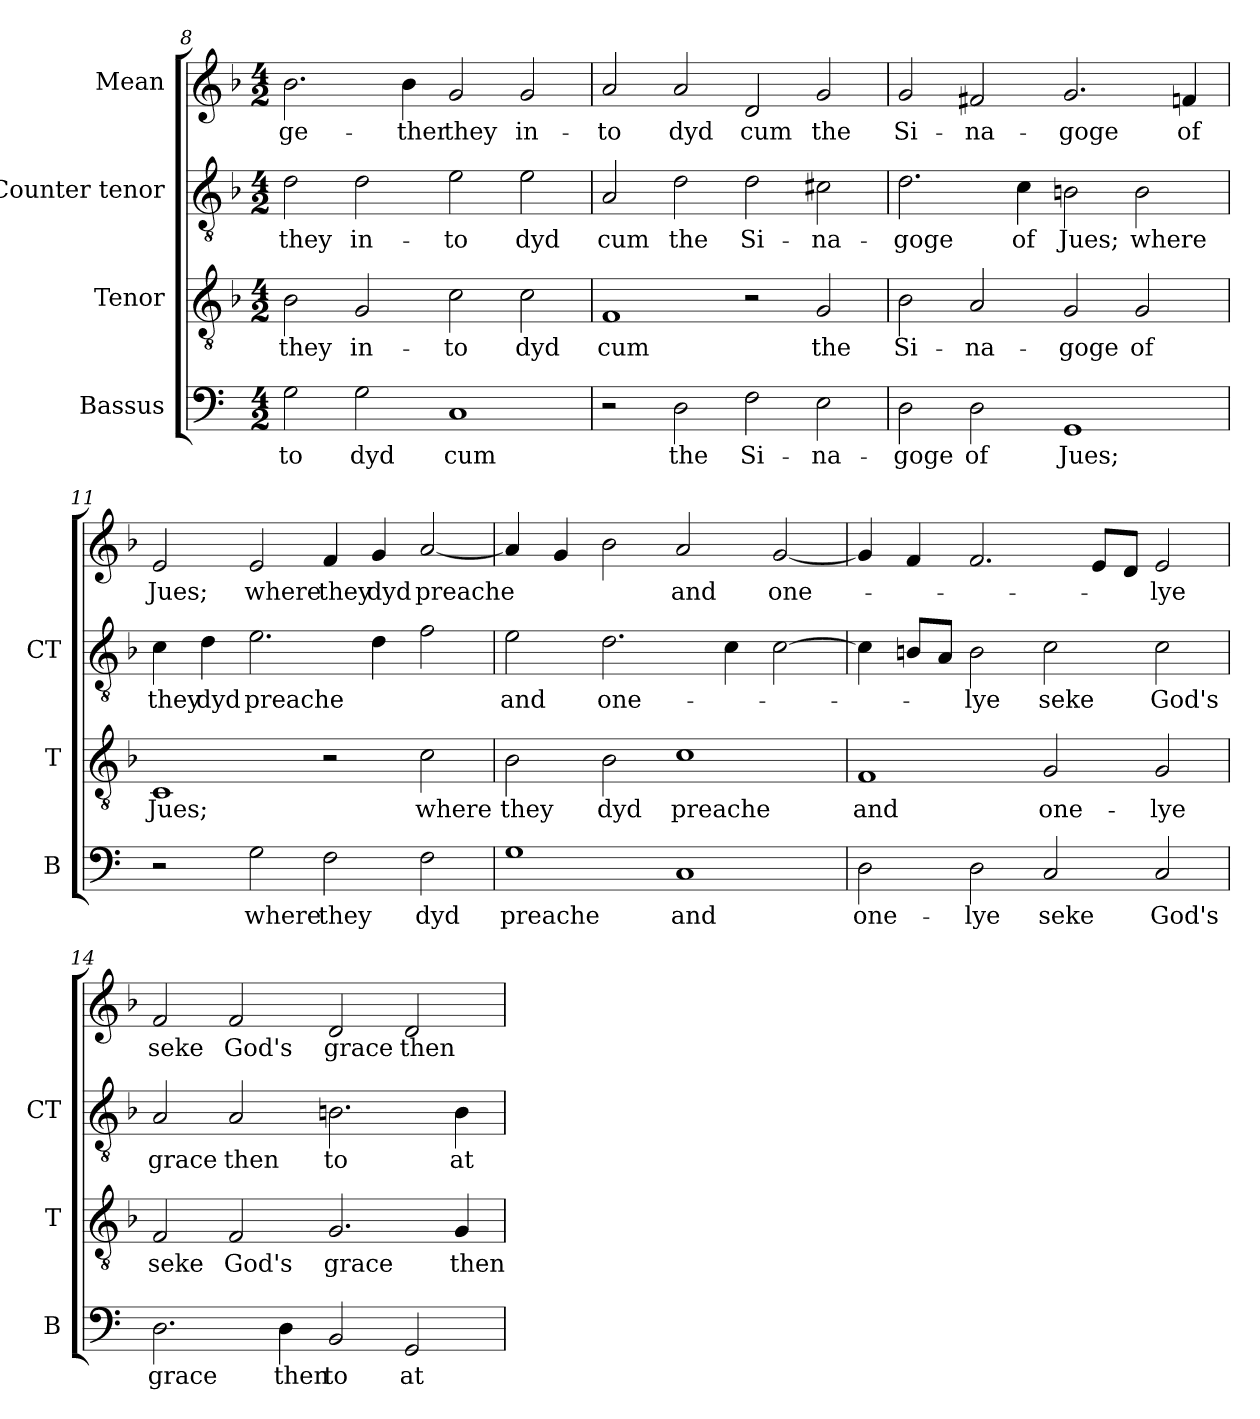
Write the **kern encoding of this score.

**kern	**text	**kern	**text	**kern	**text	**kern	**text
*part4	*part4	*part3	*part3	*part2	*part2	*part1	*part1
*staff4	*staff4	*staff3	*staff3	*staff2	*staff2	*staff1	*staff1
*I"Bassus	*	*I"Tenor	*	*I"Counter tenor	*	*I"Mean	*
*I'B	*	*I'T	*	*I'CT	*	*	*
!!LO:LB:g=z
*clefF4	*	*clefGv2	*	*clefGv2	*	*clefG2	*
*k[]	*	*k[b-]	*	*k[b-]	*	*k[b-]	*
*C:	*	*F:	*	*F:	*	*F:	*
*M4/2	*	*M4/2	*	*M4/2	*	*M4/2	*
=8	=8	=8	=8	=8	=8	=8	=8
!	!LO:LY:b	!	!LO:LY:b	!	!LO:LY:b	!	!LO:LY:b
2G\	-to	2B-\	they	2d\	they	2.b-\	-ge-
!	!LO:LY:b	!	!LO:LY:b	!	!LO:LY:b	!	!
2G\	dyd	2G/	in-	2d\	in-	.	.
!	!	!	!	!	!	!	!LO:LY:b
.	.	.	.	.	.	4b-\	-ther
!	!LO:LY:b	!	!LO:LY:b	!	!LO:LY:b	!	!LO:LY:b
1C	cum	2c\	-to	2e\	-to	2g/	they
!	!	!	!LO:LY:b	!	!LO:LY:b	!	!LO:LY:b
.	.	2c\	dyd	2e\	dyd	2g/	in-
=9	=9	=9	=9	=9	=9	=9	=9
!	!	!	!LO:LY:b	!	!LO:LY:b	!	!LO:LY:b
2r	.	1F	cum	2A/	cum	2a/	-to
!	!LO:LY:b	!	!	!	!LO:LY:b	!	!LO:LY:b
2D\	the	.	.	2d\	the	2a/	dyd
!	!LO:LY:b	!	!	!	!LO:LY:b	!	!LO:LY:b
2F\	Si-	2r	.	2d\	Si-	2d/	cum
!	!LO:LY:b	!	!LO:LY:b	!	!LO:LY:b	!	!LO:LY:b
2E\	-na-	2G/	the	2c#X\	-na-	2g/	the
=10	=10	=10	=10	=10	=10	=10	=10
!	!LO:LY:b	!	!LO:LY:b	!	!LO:LY:b	!	!LO:LY:b
2D\	-goge	2B-\	Si-	2.d\	-goge	2g/	Si-
!	!LO:LY:b	!	!LO:LY:b	!	!	!	!LO:LY:b
2D\	of	2A/	-na-	.	.	2f#X/	-na-
!	!	!	!	!	!LO:LY:b	!	!
.	.	.	.	4c\	of	.	.
!	!LO:LY:b	!	!LO:LY:b	!	!LO:LY:b	!	!LO:LY:b
1GG	Jues;	2G/	-goge	2Bn\	Jues;	2.g/	-goge
!	!	!	!LO:LY:b	!	!LO:LY:b	!	!
.	.	2G/	of	2B\	where	.	.
!	!	!	!	!	!	!	!LO:LY:b
.	.	.	.	.	.	4fn/	of
!!LO:PB:g=z
=11	=11	=11	=11	=11	=11	=11	=11
!	!	!	!LO:LY:b	!	!LO:LY:b	!	!LO:LY:b
2r	.	1C	Jues;	4c\	they	2e/	Jues;
!	!	!	!	!	!LO:LY:b	!	!
.	.	.	.	4d\	dyd	.	.
!	!LO:LY:b	!	!	!	!LO:LY:b	!	!LO:LY:b
2G\	where	.	.	2.e\	preache	2e/	where
!	!LO:LY:b	!	!	!	!	!	!LO:LY:b
2F\	they	2r	.	.	.	4f/	they
!	!	!	!	!	!	!	!LO:LY:b
.	.	.	.	4d\	.	4g/	dyd
!	!LO:LY:b	!	!LO:LY:b	!	!	!	!LO:LY:b
2F\	dyd	2c\	where	2f\	.	[2a/	preache
=12	=12	=12	=12	=12	=12	=12	=12
!	!LO:LY:b	!	!LO:LY:b	!	!LO:LY:b	!	!
1G	preache	2B-\	they	2e\	and	4a/]	.
.	.	.	.	.	.	4g/	.
!	!	!	!LO:LY:b	!	!LO:LY:b	!	!
.	.	2B-\	dyd	2.d\	one-	2b-\	.
!	!LO:LY:b	!	!LO:LY:b	!	!	!	!LO:LY:b
1C	and	1c	preache	.	.	2a/	and
.	.	.	.	4c\	.	.	.
!	!	!	!	!	!	!	!LO:LY:b
.	.	.	.	[2c\	.	[2g/	one-
=13	=13	=13	=13	=13	=13	=13	=13
!	!LO:LY:b	!	!LO:LY:b	!	!	!	!
2D\	one-	1F	and	4c\]	.	4g/]	.
.	.	.	.	8Bn/L	.	4f/	.
.	.	.	.	8A/J	.	.	.
!	!LO:LY:b	!	!	!	!LO:LY:b	!	!
2D\	-lye	.	.	2B\	-lye	2.f/	.
!	!LO:LY:b	!	!LO:LY:b	!	!LO:LY:b	!	!
2C/	seke	2G/	one-	2c\	seke	.	.
.	.	.	.	.	.	8e/L	.
.	.	.	.	.	.	8d/J	.
!	!LO:LY:b	!	!LO:LY:b	!	!LO:LY:b	!	!LO:LY:b
2C/	God's	2G/	-lye	2c\	God's	2e/	-lye
!!LO:LB:g=z
=14	=14	=14	=14	=14	=14	=14	=14
!	!LO:LY:b	!	!LO:LY:b	!	!LO:LY:b	!	!LO:LY:b
2.D\	grace	2F/	seke	2A/	grace	2f/	seke
!	!	!	!LO:LY:b	!	!LO:LY:b	!	!LO:LY:b
.	.	2F/	God's	2A/	then	2f/	God's
!	!LO:LY:b	!	!	!	!	!	!
4D\	then	.	.	.	.	.	.
!	!LO:LY:b	!	!LO:LY:b	!	!LO:LY:b	!	!LO:LY:b
2BB/	to	2.G/	grace	2.Bn\	to	2d/	grace
!	!LO:LY:b	!	!	!	!	!	!LO:LY:b
2GG/	at-	.	.	.	.	2d/	then
!	!	!	!LO:LY:b	!	!LO:LY:b	!	!
.	.	4G/	then	4B\	at-	.	.
=	=	=	=	=	=	=	=
*-	*-	*-	*-	*-	*-	*-	*-
